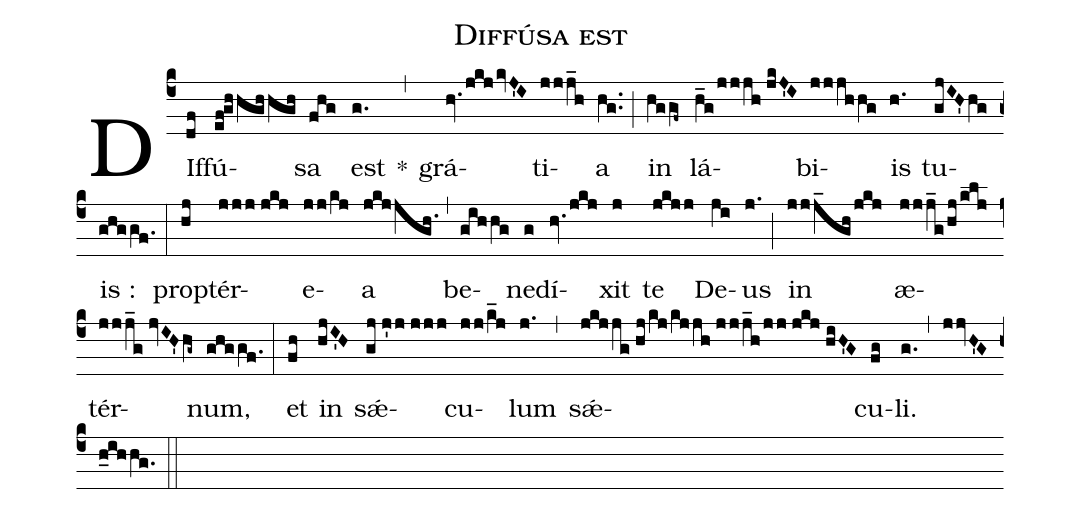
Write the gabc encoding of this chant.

name:Diffúsa est;
%%
(c4) DIf(df)fú(ef!ghhghhgh)sa(fhg) est(g.) *(,) grá(hv.jkjkvJ'I)ti(jjj_h)a(hg..) (;) in(hggf~) lá(h_g!/jjjh!//jkJ'I)bi(jjjhhg)is(h.) tu(gjIH'hg)is :(ghggf.) (:)
pro(hj)ptér(jjj!//jkj)e(jj!/kj)a(jkjjgh.) (,) be(gihhg)ne(g)dí(hv.jkj)xit(j) te(jkjj) De(ji)us(j.) (;) in(jjj_gh!/jkj) æ(jjj_g!/hj!/klj)tér(jjj_g!//jvIH'hg~)num,(ghggf.) (:)
et(fh) in(hjI'H) s<sp>'ae</sp>(gj!//j'j!//jjj)cu(jj!/k_j)lum(j.) (,) s<sp>'ae</sp>(jkjjg!//hj!/kj!/kjjh//jjj_h!/jj!//jkj!//hiH'G)cu(fg)li.(g.,jjvH'Gh_ihhg.) (::)
